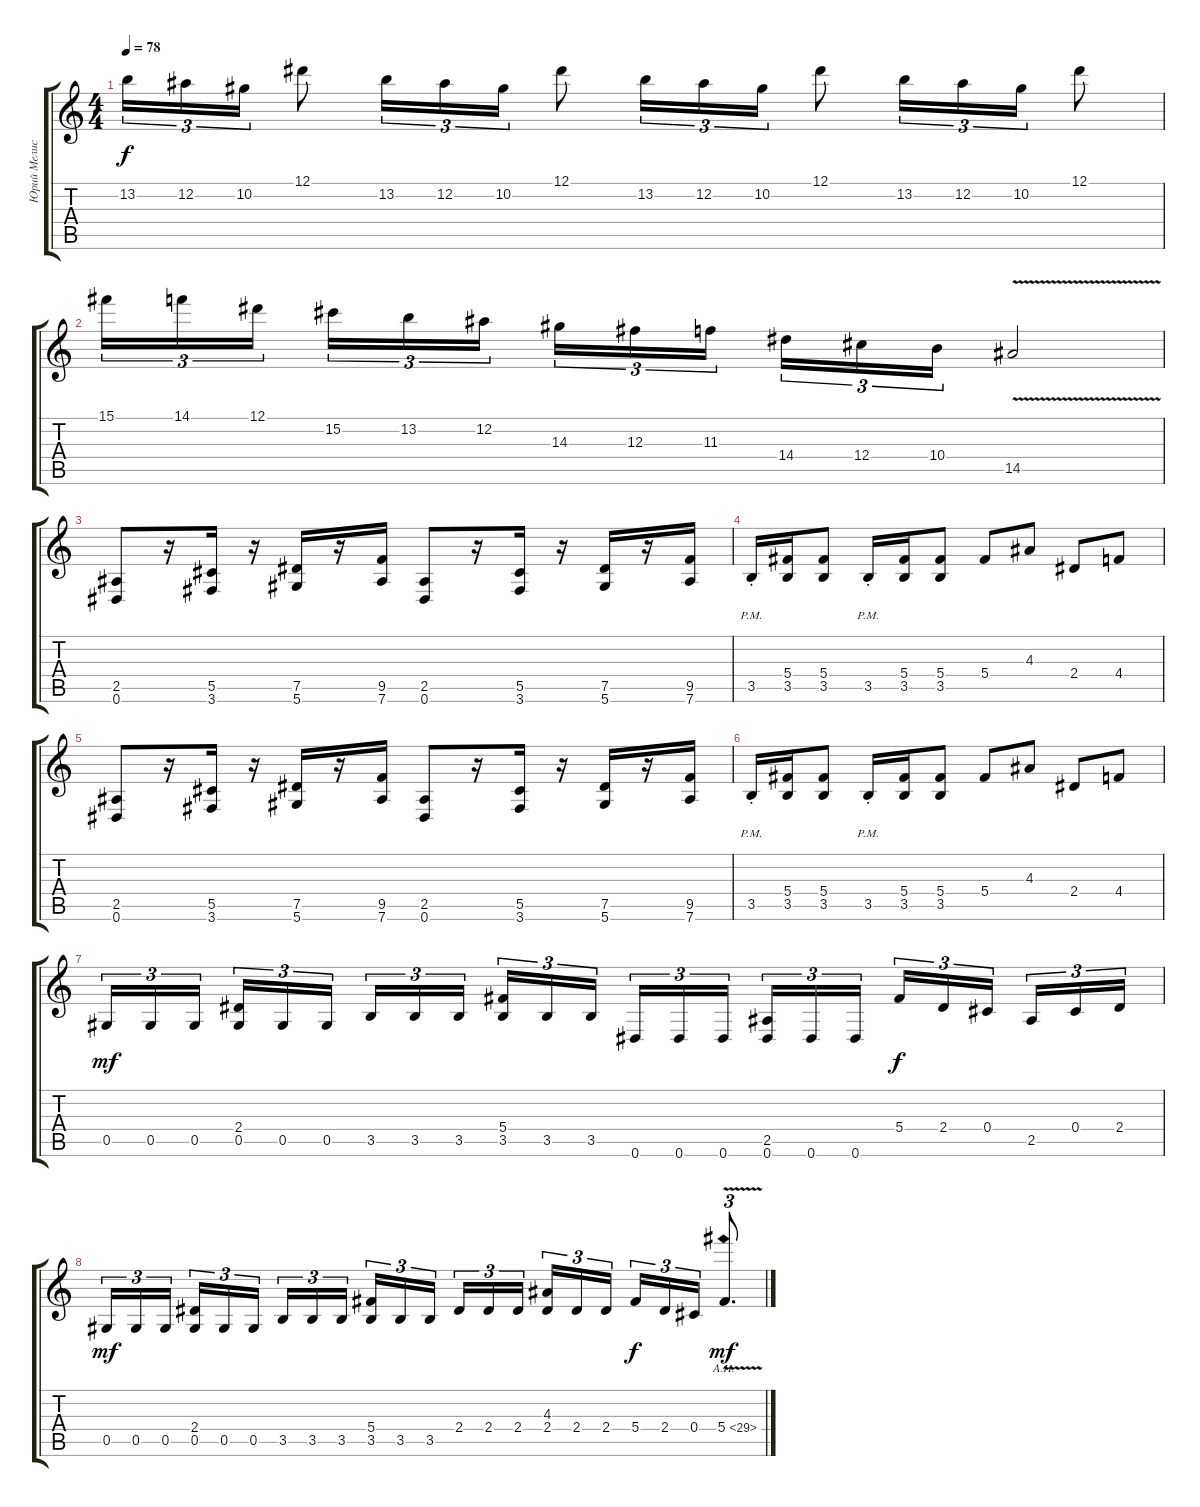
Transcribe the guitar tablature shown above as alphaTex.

\track ("Юрий Мелисов" "Юрий Мелис") {instrument distortionguitar}
\staff {score tabs}
\tuning (Eb4 Bb3 Gb3 Db3 Ab2 Eb2) {hide}
\ts (4 4)
\tempo 78
\clef g2
\ks c
13.2.16{tu (3 2) dy f} 12.2.16{tu (3 2)} 10.2.16{tu (3 2)} 12.1.8 13.2.16{tu (3 2)} 12.2.16{tu (3 2)} 10.2.16{tu (3 2)} 12.1.8 13.2.16{tu (3 2)} 12.2.16{tu (3 2)} 10.2.16{tu (3 2)} 12.1.8 13.2.16{tu (3 2)} 12.2.16{tu (3 2)} 10.2.16{tu (3 2)} 12.1.8 |
15.1.16{tu (3 2)} 14.1.16{tu (3 2)} 12.1.16{tu (3 2) beam splitsecondary} 15.2.16{tu (3 2)} 13.2.16{tu (3 2)} 12.2.16{tu (3 2)} 14.3.16{tu (3 2)} 12.3.16{tu (3 2)} 11.3.16{tu (3 2) beam splitsecondary} 14.4.16{tu (3 2)} 12.4.16{tu (3 2)} 10.4.16{tu (3 2)} 14.5{v}.2 |
(2.5 0.6).8 r.16 (5.5 3.6).16 r.16 (7.5 5.6).16 r.16 (9.5 7.6).16 (2.5 0.6).8 r.16 (5.5 3.6).16 r.16 (7.5 5.6).16 r.16 (9.5 7.6).16 |
3.5{pm st}.16 (5.4 3.5).16 (5.4 3.5).8 3.5{pm st}.16 (5.4 3.5).16 (5.4 3.5).8 5.4.8 4.3.8 2.4.8 4.4.8 |
(2.5 0.6).8 r.16 (5.5 3.6).16 r.16 (7.5 5.6).16 r.16 (9.5 7.6).16 (2.5 0.6).8 r.16 (5.5 3.6).16 r.16 (7.5 5.6).16 r.16 (9.5 7.6).16 |
3.5{pm st}.16 (5.4 3.5).16 (5.4 3.5).8 3.5{pm st}.16 (5.4 3.5).16 (5.4 3.5).8 5.4.8 4.3.8 2.4.8 4.4.8 |
0.5.16{tu (3 2) dy mf} 0.5.16{tu (3 2)} 0.5.16{tu (3 2) beam splitsecondary} (2.4 0.5).16{tu (3 2)} 0.5.16{tu (3 2)} 0.5.16{tu (3 2)} 3.5.16{tu (3 2)} 3.5.16{tu (3 2)} 3.5.16{tu (3 2) beam splitsecondary} (5.4 3.5).16{tu (3 2)} 3.5.16{tu (3 2)} 3.5.16{tu (3 2)} 0.6.16{tu (3 2)} 0.6.16{tu (3 2)} 0.6.16{tu (3 2) beam splitsecondary} (2.5 0.6).16{tu (3 2)} 0.6.16{tu (3 2)} 0.6.16{tu (3 2)} 5.4.16{tu (3 2) dy f} 2.4.16{tu (3 2)} 0.4.16{tu (3 2) beam splitsecondary} 2.5.16{tu (3 2)} 0.4.16{tu (3 2)} 2.4.16{tu (3 2)} |
0.5.16{tu (3 2) dy mf} 0.5.16{tu (3 2)} 0.5.16{tu (3 2) beam splitsecondary} (2.4 0.5).16{tu (3 2)} 0.5.16{tu (3 2)} 0.5.16{tu (3 2)} 3.5.16{tu (3 2)} 3.5.16{tu (3 2)} 3.5.16{tu (3 2) beam splitsecondary} (5.4 3.5).16{tu (3 2)} 3.5.16{tu (3 2)} 3.5.16{tu (3 2)} 2.4.16{tu (3 2)} 2.4.16{tu (3 2)} 2.4.16{tu (3 2) beam splitsecondary} (4.3 2.4).16{tu (3 2)} 2.4.16{tu (3 2)} 2.4.16{tu (3 2)} 5.4.16{tu (3 2) dy f} 2.4.16{tu (3 2)} 0.4.16{tu (3 2)} 5.4{ah 24 v}.8{d tu (3 2) dy mf}
